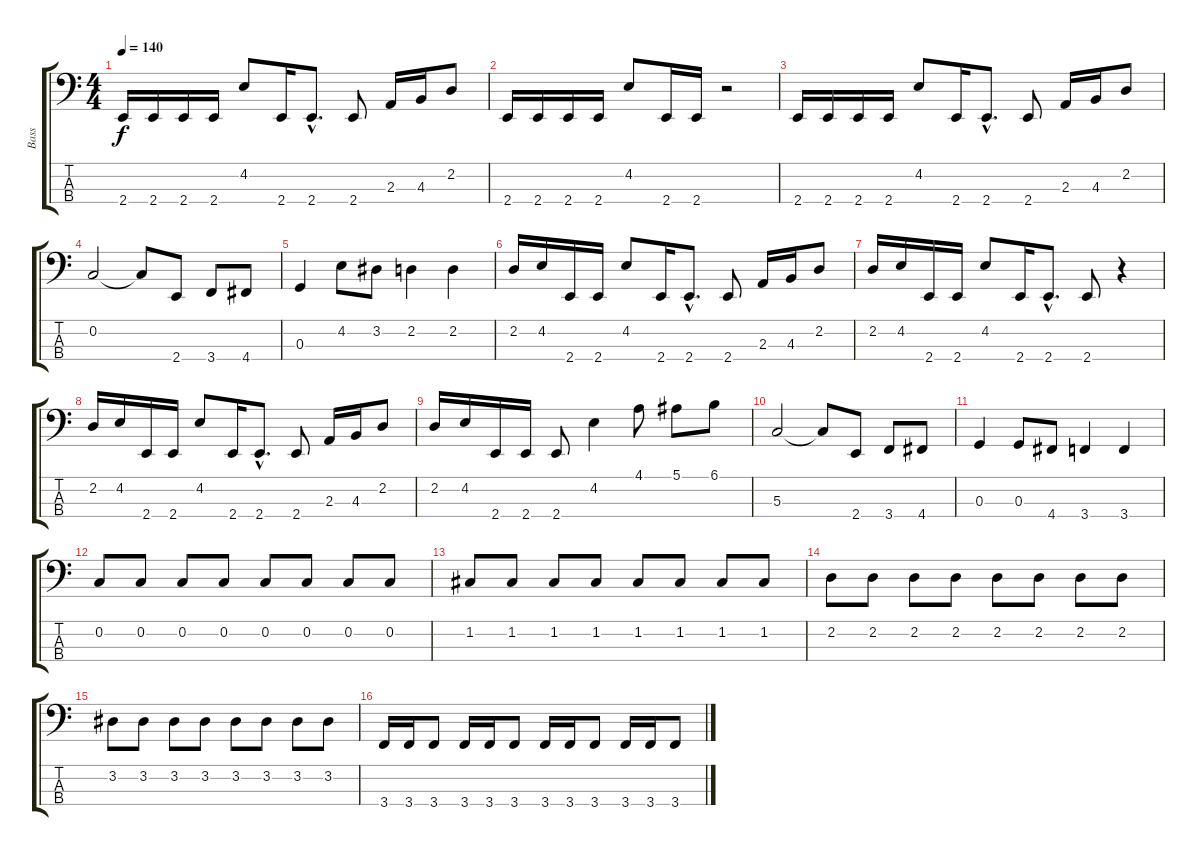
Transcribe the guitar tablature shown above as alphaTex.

\track ("Bass" "Bass") {instrument electricbasspick}
\staff {score tabs}
\tuning (F2 C2 G1 D1) {hide}
\ts (4 4)
\tempo 140
\clef f4
\ks c
2.4.16{dy f} 2.4.16 2.4.16 2.4.16 4.2.8 2.4.16 2.4{hac}.8{d} 2.4.8 2.3.16 4.3.16 2.2.8 |
2.4.16 2.4.16 2.4.16 2.4.16 4.2.8 2.4.16 2.4.16 r.2 |
2.4.16 2.4.16 2.4.16 2.4.16 4.2.8 2.4.16 2.4{hac}.8{d} 2.4.8 2.3.16 4.3.16 2.2.8 |
0.2.2 0.2{t}.8 2.4.8 3.4.8 4.4.8 |
0.3.4 4.2.8 3.2.8 2.2.4 2.2.4 |
2.2.16 4.2.16 2.4.16 2.4.16 4.2.8 2.4.16 2.4{hac}.8{d} 2.4.8 2.3.16 4.3.16 2.2.8 |
2.2.16 4.2.16 2.4.16 2.4.16 4.2.8 2.4.16 2.4{hac}.8{d} 2.4.8 r.4 |
2.2.16 4.2.16 2.4.16 2.4.16 4.2.8 2.4.16 2.4{hac}.8{d} 2.4.8 2.3.16 4.3.16 2.2.8 |
2.2.16 4.2.16 2.4.16 2.4.16 2.4.8 4.2.4 4.1.8 5.1.8 6.1.8 |
5.3.2 5.3{t}.8 2.4.8 3.4.8 4.4.8 |
0.3.4 0.3.8 4.4.8 3.4.4 3.4.4 |
0.2.8 0.2.8 0.2.8 0.2.8 0.2.8 0.2.8 0.2.8 0.2.8 |
1.2.8 1.2.8 1.2.8 1.2.8 1.2.8 1.2.8 1.2.8 1.2.8 |
2.2.8 2.2.8 2.2.8 2.2.8 2.2.8 2.2.8 2.2.8 2.2.8 |
3.2.8 3.2.8 3.2.8 3.2.8 3.2.8 3.2.8 3.2.8 3.2.8 |
3.4.16 3.4.16 3.4.8 3.4.16 3.4.16 3.4.8 3.4.16 3.4.16 3.4.8 3.4.16 3.4.16 3.4.8
